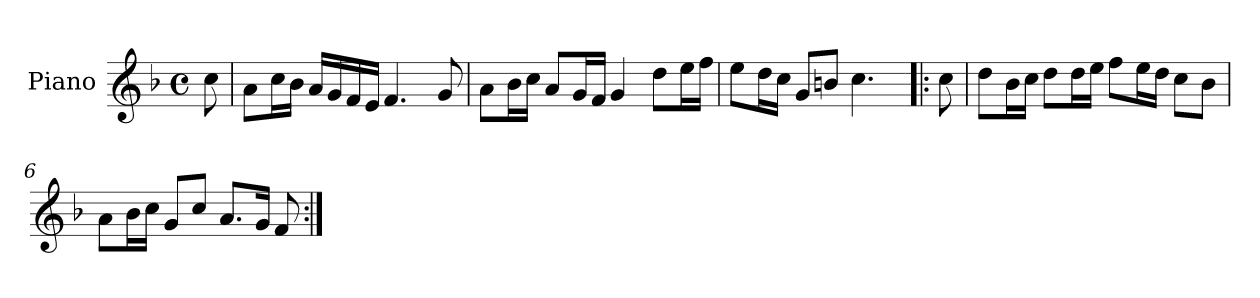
**kern
*part1
*staff1
*I"Piano
*I'Pno.
*clefG2
*k[b-]
*M4/4
*met(c)
=
8cc\
=1
8a\L
16cc\L
16b-\JJ
16a/LL
16g/
16f/
16e/JJ
4.f/
8g/
=2
8a\L
16b-\L
16cc\JJ
8a/L
16g/L
16f/JJ
4g/
8dd\L
16ee\L
16ff\JJ
=3
8ee\L
16dd\L
16cc\JJ
8g/L
8bn/J
4.cc\
=4!|:
8cc\
=5
8dd\L
16b-\L
16cc\JJ
8dd\L
16dd\L
16ee\JJ
8ff\L
16ee\L
16dd\JJ
8cc\L
8b-\J
=6
8a\L
16b-\L
16cc\JJ
8g/L
8cc/J
8.a/L
16g/Jk
8f/
=:|!
*-
